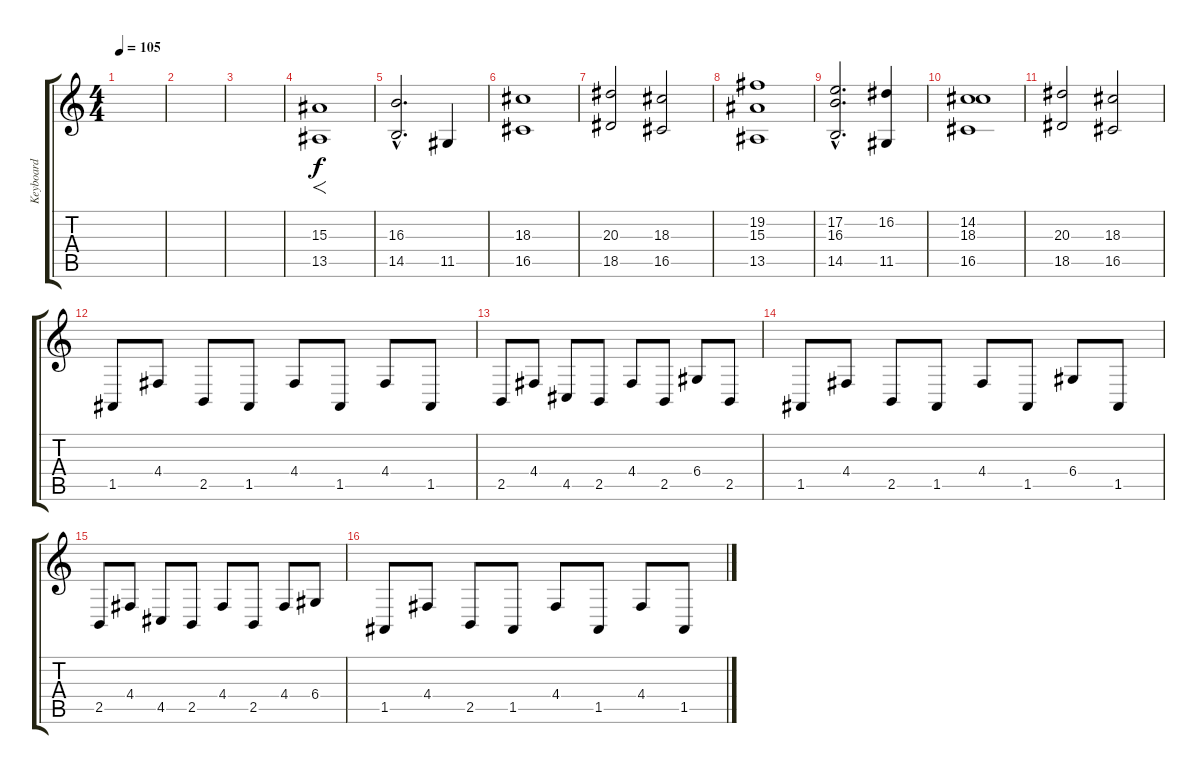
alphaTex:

\track ("Keyboard" "Keyboard") {instrument stringensemble1}
\staff {score tabs}
\tuning (E4 B3 G3 D3 A2 E2) {hide}
\ts (4 4)
\tempo 105
\clef g2
\ks c
|
|
|
(15.3 13.5).1{f} |
(16.3{hac} 14.5{hac}).2{d} 11.5.4 |
(18.3 16.5).1 |
(20.3 18.5).2 (18.3 16.5).2 |
(19.2 15.3 13.5).1 |
(17.2{hac} 16.3{hac} 14.5{hac}).2{d} (16.2 11.5).4 |
(14.2 18.3 16.5).1 |
(20.3 18.5).2 (18.3 16.5).2 |
1.5.8{instrument guitarharmonics} 4.4.8 2.5.8 1.5.8 4.4.8 1.5.8 4.4.8 1.5.8 |
2.5.8 4.4.8 4.5.8 2.5.8 4.4.8 2.5.8 6.4.8 2.5.8 |
1.5.8 4.4.8 2.5.8 1.5.8 4.4.8 1.5.8 6.4.8 1.5.8 |
2.5.8 4.4.8 4.5.8 2.5.8 4.4.8 2.5.8 4.4.8 6.4.8 |
1.5.8 4.4.8 2.5.8 1.5.8 4.4.8 1.5.8 4.4.8 1.5.8
